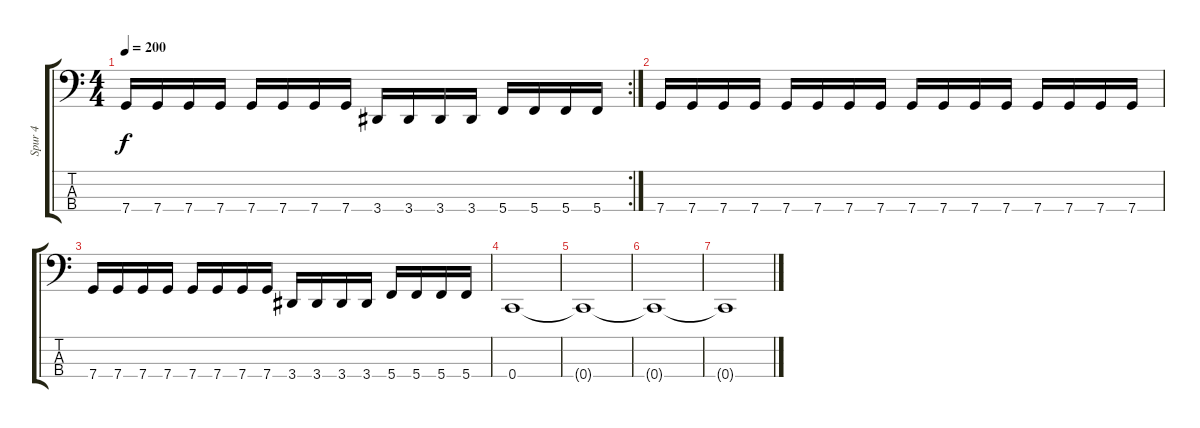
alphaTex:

\track ("Spur 4" "Spur 4") {instrument electricbasspick}
\staff {score tabs}
\tuning (F2 C2 G1 C1) {hide}
\rc 2
\ts (4 4)
\tempo 200
\clef f4
\ks c
7.4.16{dy f} 7.4.16 7.4.16 7.4.16 7.4.16 7.4.16 7.4.16 7.4.16 3.4.16 3.4.16 3.4.16 3.4.16 5.4.16 5.4.16 5.4.16 5.4.16 |
7.4.16 7.4.16 7.4.16 7.4.16 7.4.16 7.4.16 7.4.16 7.4.16 7.4.16 7.4.16 7.4.16 7.4.16 7.4.16 7.4.16 7.4.16 7.4.16 |
7.4.16 7.4.16 7.4.16 7.4.16 7.4.16 7.4.16 7.4.16 7.4.16 3.4.16 3.4.16 3.4.16 3.4.16 5.4.16 5.4.16 5.4.16 5.4.16 |
0.4.1 |
0.4{t}.1 |
0.4{t}.1 |
0.4{t}.1
